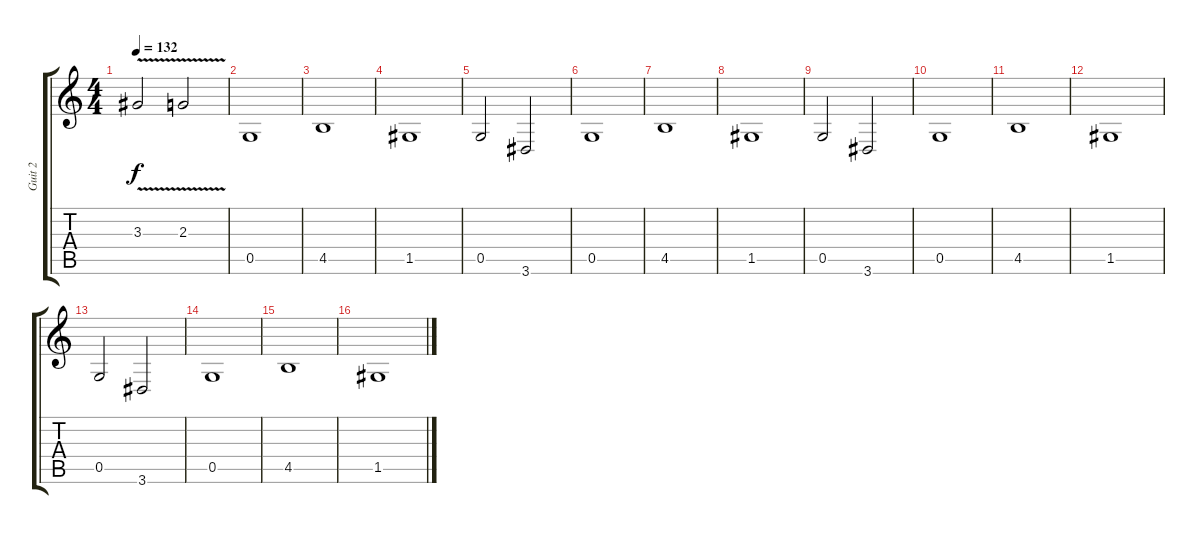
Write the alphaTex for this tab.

\track ("Guit 2" "Guit 2") {instrument distortionguitar}
\staff {score tabs}
\tuning (D4 A3 F3 C3 G2 C2) {hide}
\ts (4 4)
\tempo 132
\clef g2
\ks c
3.3{v}.2{dy f} 2.3{v}.2 |
0.5.1 |
4.5.1 |
1.5.1 |
0.5.2 3.6.2 |
0.5.1 |
4.5.1 |
1.5.1 |
0.5.2 3.6.2 |
0.5.1 |
4.5.1 |
1.5.1 |
0.5.2 3.6.2 |
0.5.1 |
4.5.1 |
1.5.1
